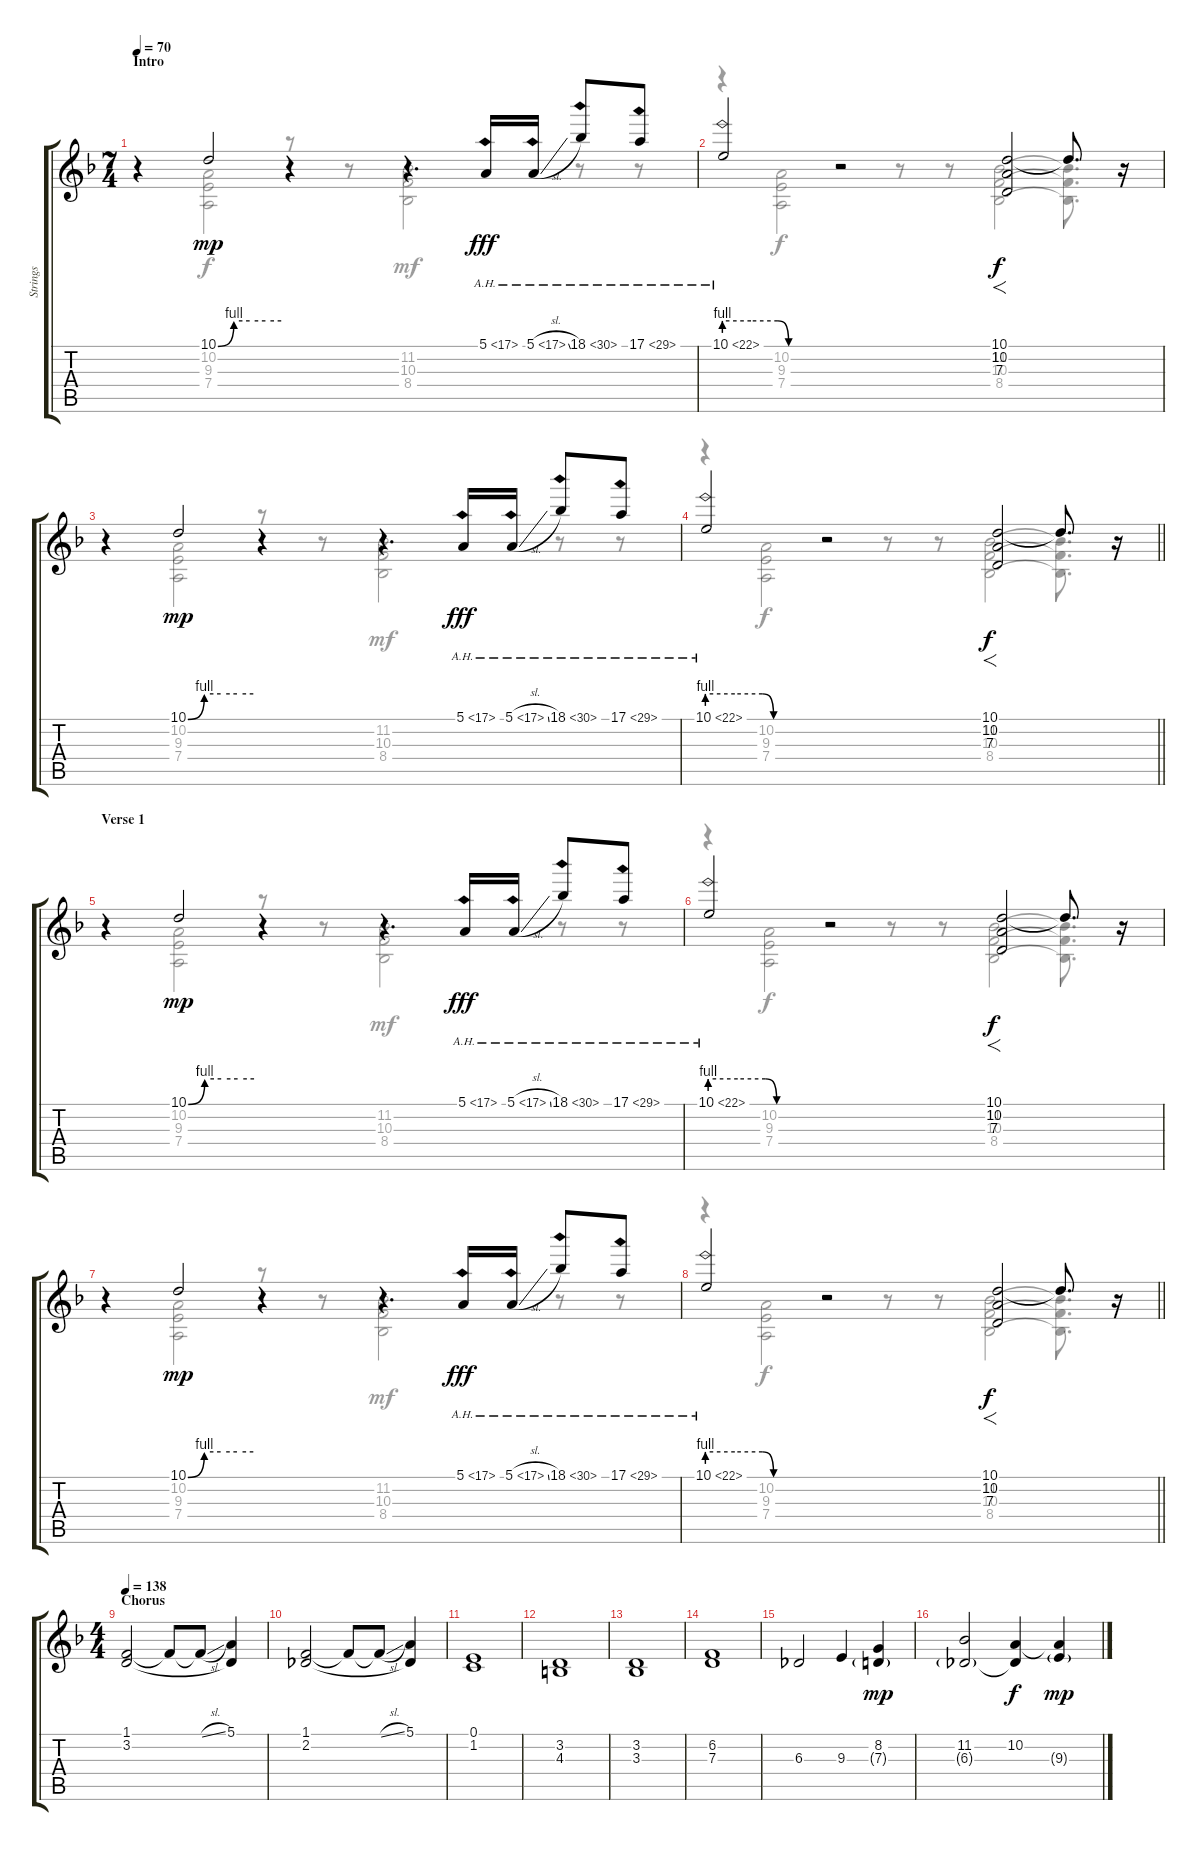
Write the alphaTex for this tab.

\track ("Strings" "Strings") {instrument synthstrings1}
\staff {score tabs}
\tuning (E4 B3 G3 D3 A2 E2) {hide}
\voice
\ts (7 4)
\section ("" "Intro")
\tempo 70
\clef g2
\ks dminor
r.4{dy mp instrument synthstrings1} 10.1{be (custom 0 0 15 4 30 4 45 4 60 4)}.2 r.4 r.4{d} 5.1{ah 12}.16{dy fff} 5.1{ah 12 sl}.16 18.1{ah 12}.8 17.1{ah 12}.8 |
10.1{be (custom 0 4 15 4 30 4 36 0 60 0) ah 12}.2 r.2 (10.1 10.2 7.3).2{f dy f} 10.1{t}.8{d} r.16 |
r.4 10.1{be (custom 0 0 15 4 30 4 45 4 60 4)}.2{dy mp} r.4 r.4{d} 5.1{ah 12}.16{dy fff} 5.1{ah 12 sl}.16 18.1{ah 12}.8 17.1{ah 12}.8 |
\barLineRight lightlight
10.1{be (custom 0 4 15 4 30 4 36 0 60 0) ah 12}.2 r.2 (10.1 10.2 7.3).2{f dy f} 10.1{t}.8{d} r.16 |
\section ("" "Verse 1")
r.4 10.1{be (custom 0 0 15 4 30 4 45 4 60 4)}.2{dy mp} r.4 r.4{d} 5.1{ah 12}.16{dy fff} 5.1{ah 12 sl}.16 18.1{ah 12}.8 17.1{ah 12}.8 |
10.1{be (custom 0 4 15 4 30 4 36 0 60 0) ah 12}.2 r.2 (10.1 10.2 7.3).2{f dy f} 10.1{t}.8{d} r.16 |
r.4 10.1{be (custom 0 0 15 4 30 4 45 4 60 4)}.2{dy mp} r.4 r.4{d} 5.1{ah 12}.16{dy fff} 5.1{ah 12 sl}.16 18.1{ah 12}.8 17.1{ah 12}.8 |
\barLineRight lightlight
10.1{be (custom 0 4 15 4 30 4 36 0 60 0) ah 12}.2 r.2 (10.1 10.2 7.3).2{f dy f} 10.1{t}.8{d} r.16 |
\ts (4 4)
\section ("" "Chorus")
\tempo 138
(1.1 3.2).2{volume 11 instrument voiceoohs} 1.1{t}.8 1.1{sl t}.8 (5.1 3.2{t}).4 |
(1.1 2.2).2 1.1{t}.8 1.1{sl t}.8 (5.1 2.2{t}).4 |
(0.1 1.2).1 |
(3.2 4.3).1 |
(3.2 3.3).1 |
(6.2 7.3).1 |
6.3.2 9.3.4 (8.2 7.3{g}).4{dy mp} |
(11.2 6.3{g}).2 (10.2 6.3{t}).4{dy f} (10.2{t} 9.3{g}).4{dy mp}
\voice
\clef g2
\ottava regular
\simile none
\ks dminor
r.4{dy f} (10.2 9.3 7.4).2 r.8 r.8 (11.2 10.3 8.4).2{dy mf} r.8 r.8 |
r.4 (10.2 9.3 7.4).2{dy f} r.8 r.8 (11.2 10.3 8.4).2 (11.2{t} 10.3{t} 8.4{t}).8{d} r.16 |
r.4 (10.2 9.3 7.4).2 r.8 r.8 (11.2 10.3 8.4).2{dy mf} r.8 r.8 |
\barLineRight lightlight
r.4 (10.2 9.3 7.4).2{dy f} r.8 r.8 (11.2 10.3 8.4).2 (11.2{t} 10.3{t} 8.4{t}).8{d} r.16 |
r.4 (10.2 9.3 7.4).2 r.8 r.8 (11.2 10.3 8.4).2{dy mf} r.8 r.8 |
r.4 (10.2 9.3 7.4).2{dy f} r.8 r.8 (11.2 10.3 8.4).2 (11.2{t} 10.3{t} 8.4{t}).8{d} r.16 |
r.4 (10.2 9.3 7.4).2 r.8 r.8 (11.2 10.3 8.4).2{dy mf} r.8 r.8 |
\barLineRight lightlight
r.4 (10.2 9.3 7.4).2{dy f} r.8 r.8 (11.2 10.3 8.4).2 (11.2{t} 10.3{t} 8.4{t}).8{d} r.16 |
|
|
|
|
|
|
|
